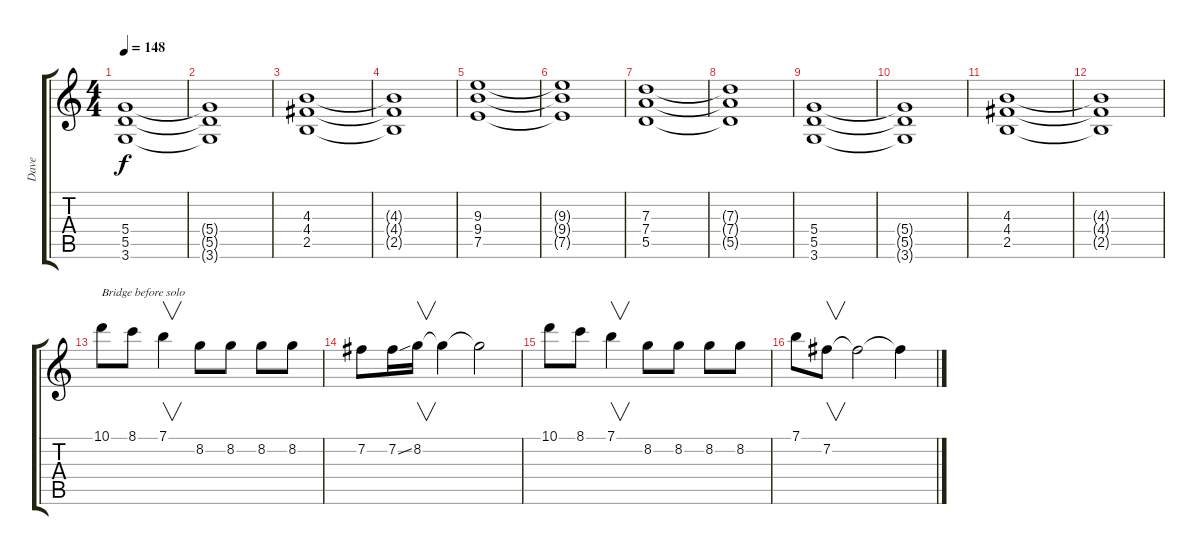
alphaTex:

\track ("Dave" "Dave") {instrument distortionguitar}
\staff {score tabs}
\tuning (E4 B3 G3 D3 A2 E2) {hide}
\ts (4 4)
\tempo 148
\clef g2
\ks c
(5.4 5.5 3.6).1{dy f} |
(5.4{t} 5.5{t} 3.6{t}).1 |
(4.3 4.4 2.5).1 |
(4.3{t} 4.4{t} 2.5{t}).1 |
(9.3 9.4 7.5).1 |
(9.3{t} 9.4{t} 7.5{t}).1 |
(7.3 7.4 5.5).1 |
(7.3{t} 7.4{t} 5.5{t}).1 |
(5.4 5.5 3.6).1 |
(5.4{t} 5.5{t} 3.6{t}).1 |
(4.3 4.4 2.5).1 |
(4.3{t} 4.4{t} 2.5{t}).1 |
10.1.8{txt "Bridge before solo" volume 16} 8.1.8 7.1.4{v} 8.2.8 8.2.8 8.2.8 8.2.8 |
7.2.8 7.2{ss}.16 8.2.16{v} 8.2{t}.4 8.2{t}.2 |
10.1.8 8.1.8 7.1.4{v} 8.2.8 8.2.8 8.2.8 8.2.8 |
7.1.8 7.2.8{v} 7.2{t}.2 7.2{t}.4
